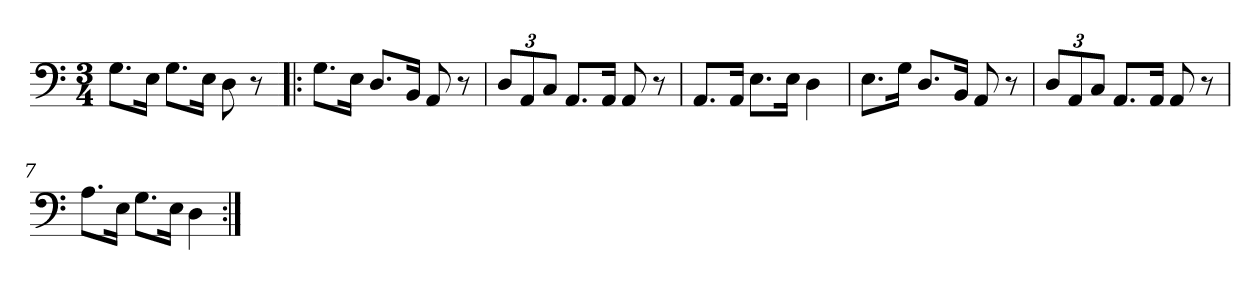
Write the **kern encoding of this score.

**kern
*part1
*staff1
*clefF4
*k[]
*M3/4
=1
8.G\L
16E\Jk
8.G\L
16E\Jk
8D\
8r
=2!|:
8.G\L
16E\Jk
8.D/L
16BB/Jk
8AA/
8r
=3
12D/L
12AA/
12C/J
8.AA/L
16AA/Jk
8AA/
8r
=4
8.AA/L
16AA/Jk
8.E\L
16E\Jk
4D\
=5
8.E\L
16G\Jk
8.D/L
16BB/Jk
8AA/
8r
=6
12D/L
12AA/
12C/J
8.AA/L
16AA/Jk
8AA/
8r
=7
8.A\L
16E\Jk
8.G\L
16E\Jk
4D\
=:|!
*-
